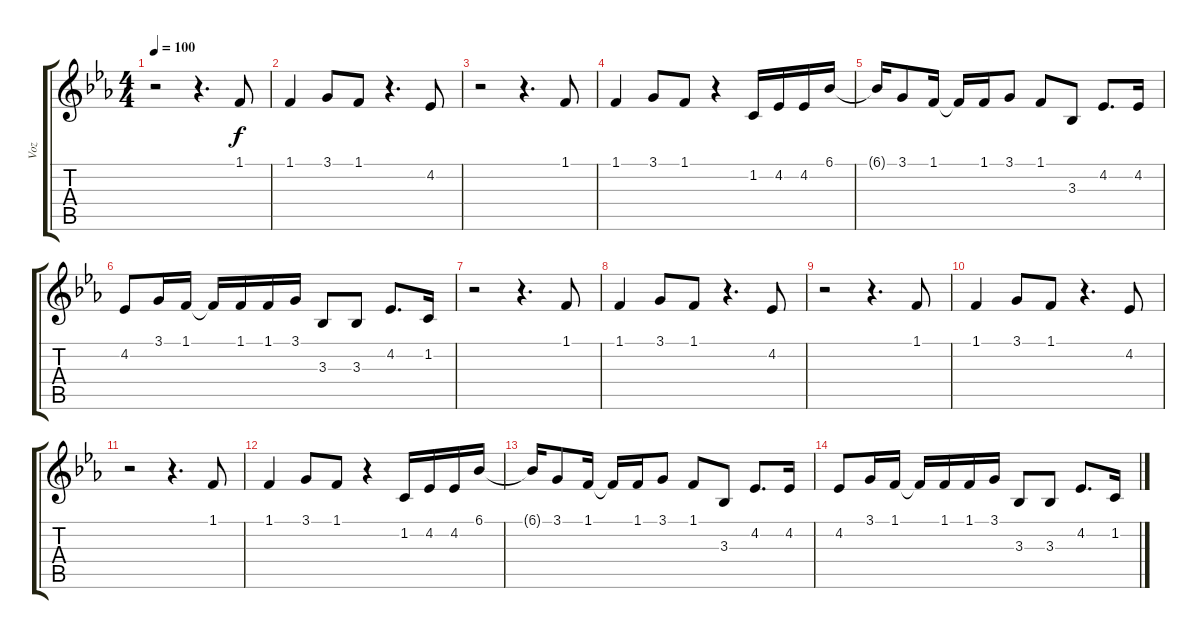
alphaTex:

\track ("Voz" "Voz") {instrument acousticgrandpiano}
\staff {score tabs}
\tuning (E4 B3 G3 D3 A2 E2) {hide}
\ts (4 4)
\tempo 100
\clef g2
\ks eb
r.2{dy f} r.4{d} 1.1.8 |
1.1.4 3.1.8 1.1.8 r.4{d} 4.2.8 |
r.2 r.4{d} 1.1.8 |
1.1.4 3.1.8 1.1.8 r.4 1.2.16 4.2.16 4.2.16 6.1.16 |
6.1{t}.16 3.1.8 1.1.16 1.1{t}.16 1.1.16 3.1.8 1.1.8 3.3.8 4.2.8{d} 4.2.16 |
4.2.8 3.1.16 1.1.16 1.1{t}.16 1.1.16 1.1.16 3.1.16 3.3.8 3.3.8 4.2.8{d} 1.2.16 |
r.2 r.4{d} 1.1.8 |
1.1.4 3.1.8 1.1.8 r.4{d} 4.2.8 |
r.2 r.4{d} 1.1.8 |
1.1.4 3.1.8 1.1.8 r.4{d} 4.2.8 |
r.2 r.4{d} 1.1.8 |
1.1.4 3.1.8 1.1.8 r.4 1.2.16 4.2.16 4.2.16 6.1.16 |
6.1{t}.16 3.1.8 1.1.16 1.1{t}.16 1.1.16 3.1.8 1.1.8 3.3.8 4.2.8{d} 4.2.16 |
4.2.8 3.1.16 1.1.16 1.1{t}.16 1.1.16 1.1.16 3.1.16 3.3.8 3.3.8 4.2.8{d} 1.2.16
